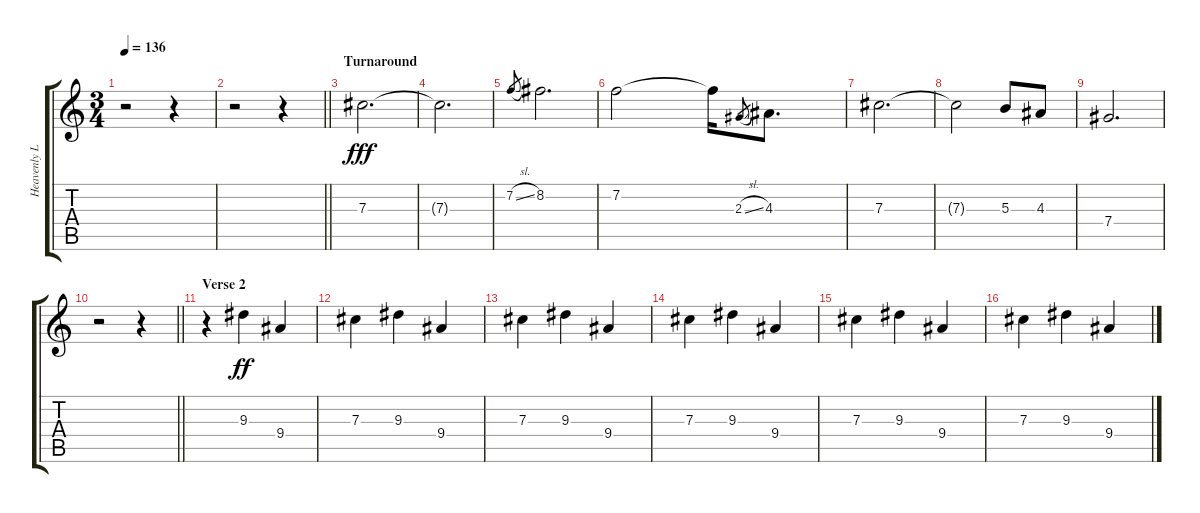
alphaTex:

\track ("Heavenly Lead Gtr" "Heavenly L") {instrument electricguitarclean}
\staff {score tabs}
\tuning (Db4 Bb3 Gb3 Db3 Ab2 Db2) {hide}
\ts (3 4)
\tempo 136
\clef g2
\ks c
r.2{dy f} r.4 |
\barLineRight lightlight
r.2 r.4 |
\section ("" "Turnaround")
7.3.2{d dy fff} |
7.3{t}.2{d} |
7.2{sl}.8{gr} 8.2.2{d} |
7.2.2 7.2{t}.16 2.3{sl}.8{gr} 4.3.8{d} |
7.3.2{d} |
7.3{t}.2 5.3.8 4.3.8 |
7.4.2{d} |
\barLineRight lightlight
r.2 r.4 |
\section ("" "Verse 2")
r.4 9.3.4{dy ff} 9.4.4 |
7.3.4 9.3.4 9.4.4 |
7.3.4 9.3.4 9.4.4 |
7.3.4 9.3.4 9.4.4 |
7.3.4 9.3.4 9.4.4 |
7.3.4 9.3.4 9.4.4
